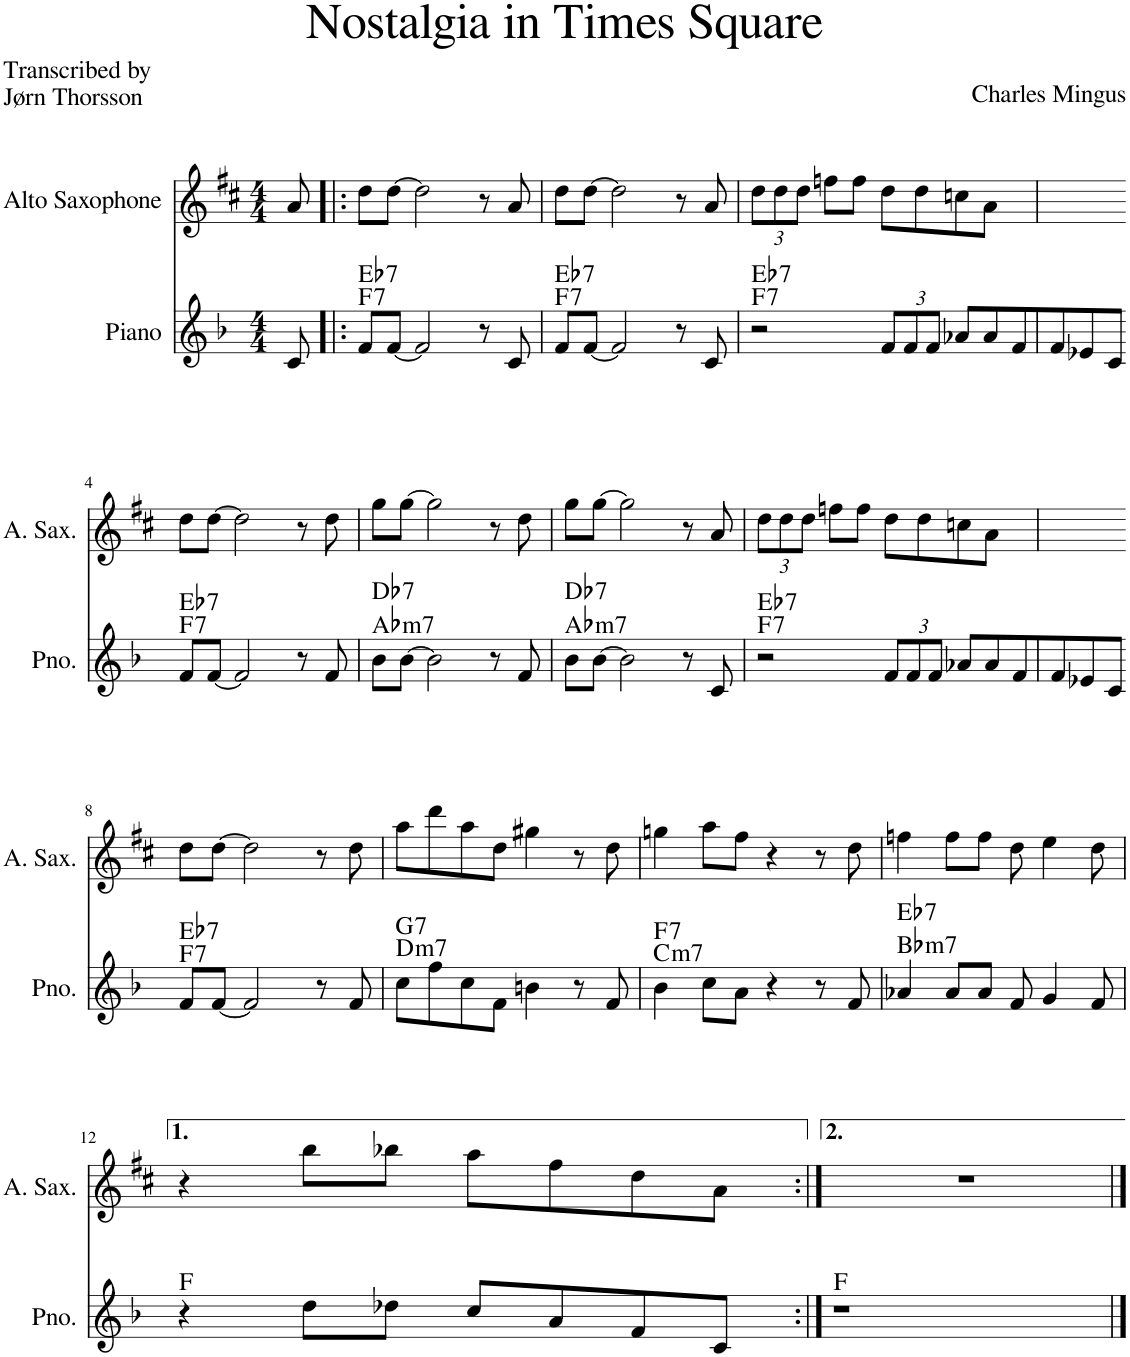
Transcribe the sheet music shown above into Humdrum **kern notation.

**kern	**harte	**kern
*part2	*part2	*part1
*staff2	*	*staff1
*I"Piano	*	*I"Alto Saxophone
*I'Pno.	*	*I'A. Sax.
*clefG2	*	*clefG2
*	*	*Trd5c9
*k[b-]	*	*k[f#c#]
*M4/4	*	*M4/4
=	=	=
8c/	.	8a/
=1!|:	=1!|:	=1!|:
!	!LO:H:n=1:kt=7	!
!	!LO:H:n=2:kt=7	!
8f/L	F:7 Eb:7	8dd\L
[8f/J	.	[8dd\J
2f/]	.	2dd\]
8r	.	8r
8c/	.	8a/
=2	=2	=2
!	!LO:H:n=1:kt=7	!
!	!LO:H:n=2:kt=7	!
8f/L	F:7 Eb:7	8dd\L
[8f/J	.	[8dd\J
2f/]	.	2dd\]
8r	.	8r
8c/	.	8a/
=3	=3	=3
*	*	*Xbrackettup
!	!LO:H:n=1:kt=7	!
!	!LO:H:n=2:kt=7	!
2r	F:7 Eb:7	12dd\L
.	.	12dd\
.	.	12dd\J
.	.	8ffn\L
.	.	8ff\J
*Xbrackettup	*	*
12f/L	.	8dd\L
12f/	.	.
.	.	8dd\
12f/J	.	.
8a-X/L	.	8ccn\
8a-/	.	8a\J
8f/	.	2ryy
8f/	.	.
8e-X/	.	.
8c/J	.	.
!!LO:LB:g=z
=4	=4	=4
!	!LO:H:n=1:kt=7	!
!	!LO:H:n=2:kt=7	!
8f/L	F:7 Eb:7	8dd\L
[8f/J	.	[8dd\J
2f/]	.	2dd\]
8r	.	8r
8f/	.	8dd\
=5	=5	=5
!	!LO:H:n=1:kt=m7	!
!	!LO:H:n=2:kt=7	!
8b-\L	Ab:min7 Db:7	8gg\L
[8b-\J	.	[8gg\J
2b-\]	.	2gg\]
8r	.	8r
8f/	.	8dd\
=6	=6	=6
!	!LO:H:n=1:kt=m7	!
!	!LO:H:n=2:kt=7	!
8b-\L	Ab:min7 Db:7	8gg\L
[8b-\J	.	[8gg\J
2b-\]	.	2gg\]
8r	.	8r
8c/	.	8a/
=7	=7	=7
!	!LO:H:n=1:kt=7	!
!	!LO:H:n=2:kt=7	!
2r	F:7 Eb:7	12dd\L
.	.	12dd\
.	.	12dd\J
.	.	8ffn\L
.	.	8ff\J
12f/L	.	8dd\L
12f/	.	.
.	.	8dd\
12f/J	.	.
8a-X/L	.	8ccn\
8a-/	.	8a\J
8f/	.	2ryy
8f/	.	.
8e-X/	.	.
8c/J	.	.
!!LO:LB:g=z
=8	=8	=8
!	!LO:H:n=1:kt=7	!
!	!LO:H:n=2:kt=7	!
8f/L	F:7 Eb:7	8dd\L
[8f/J	.	[8dd\J
2f/]	.	2dd\]
8r	.	8r
8f/	.	8dd\
=9	=9	=9
!	!LO:H:n=1:kt=m7	!
!	!LO:H:n=2:kt=7	!
8cc\L	D:min7 G:7	8aa\L
8ff\	.	8ddd\
8cc\	.	8aa\
8f\J	.	8dd\J
4bn\	.	4gg#X\
8r	.	8r
8f/	.	8dd\
=10	=10	=10
!	!LO:H:n=1:kt=m7	!
!	!LO:H:n=2:kt=7	!
4b-\	C:min7 F:7	4ggn\
8cc\L	.	8aa\L
8a\J	.	8ff#\J
4r	.	4r
8r	.	8r
8f/	.	8dd\
=11	=11	=11
!	!LO:H:n=1:kt=m7	!
!	!LO:H:n=2:kt=7	!
4a-X/	Bb:min7 Eb:7	4ffn\
8a-/L	.	8ff\L
8a-/J	.	8ff\J
8f/	.	8dd\
4g/	.	4ee\
8f/	.	8dd\
!!LO:LB:g=z
=12	=12	=12
4r	F:maj	4r
8dd\L	.	8bb\L
8dd-X\J	.	8bb-X\J
8cc/L	.	8aa\L
8a/	.	8ff#\
8f/	.	8dd\
8c/J	.	8a\J
=13:|!	=13:|!	=13:|!
1r	F:maj	1r
==	==	==
*-	*-	*-
